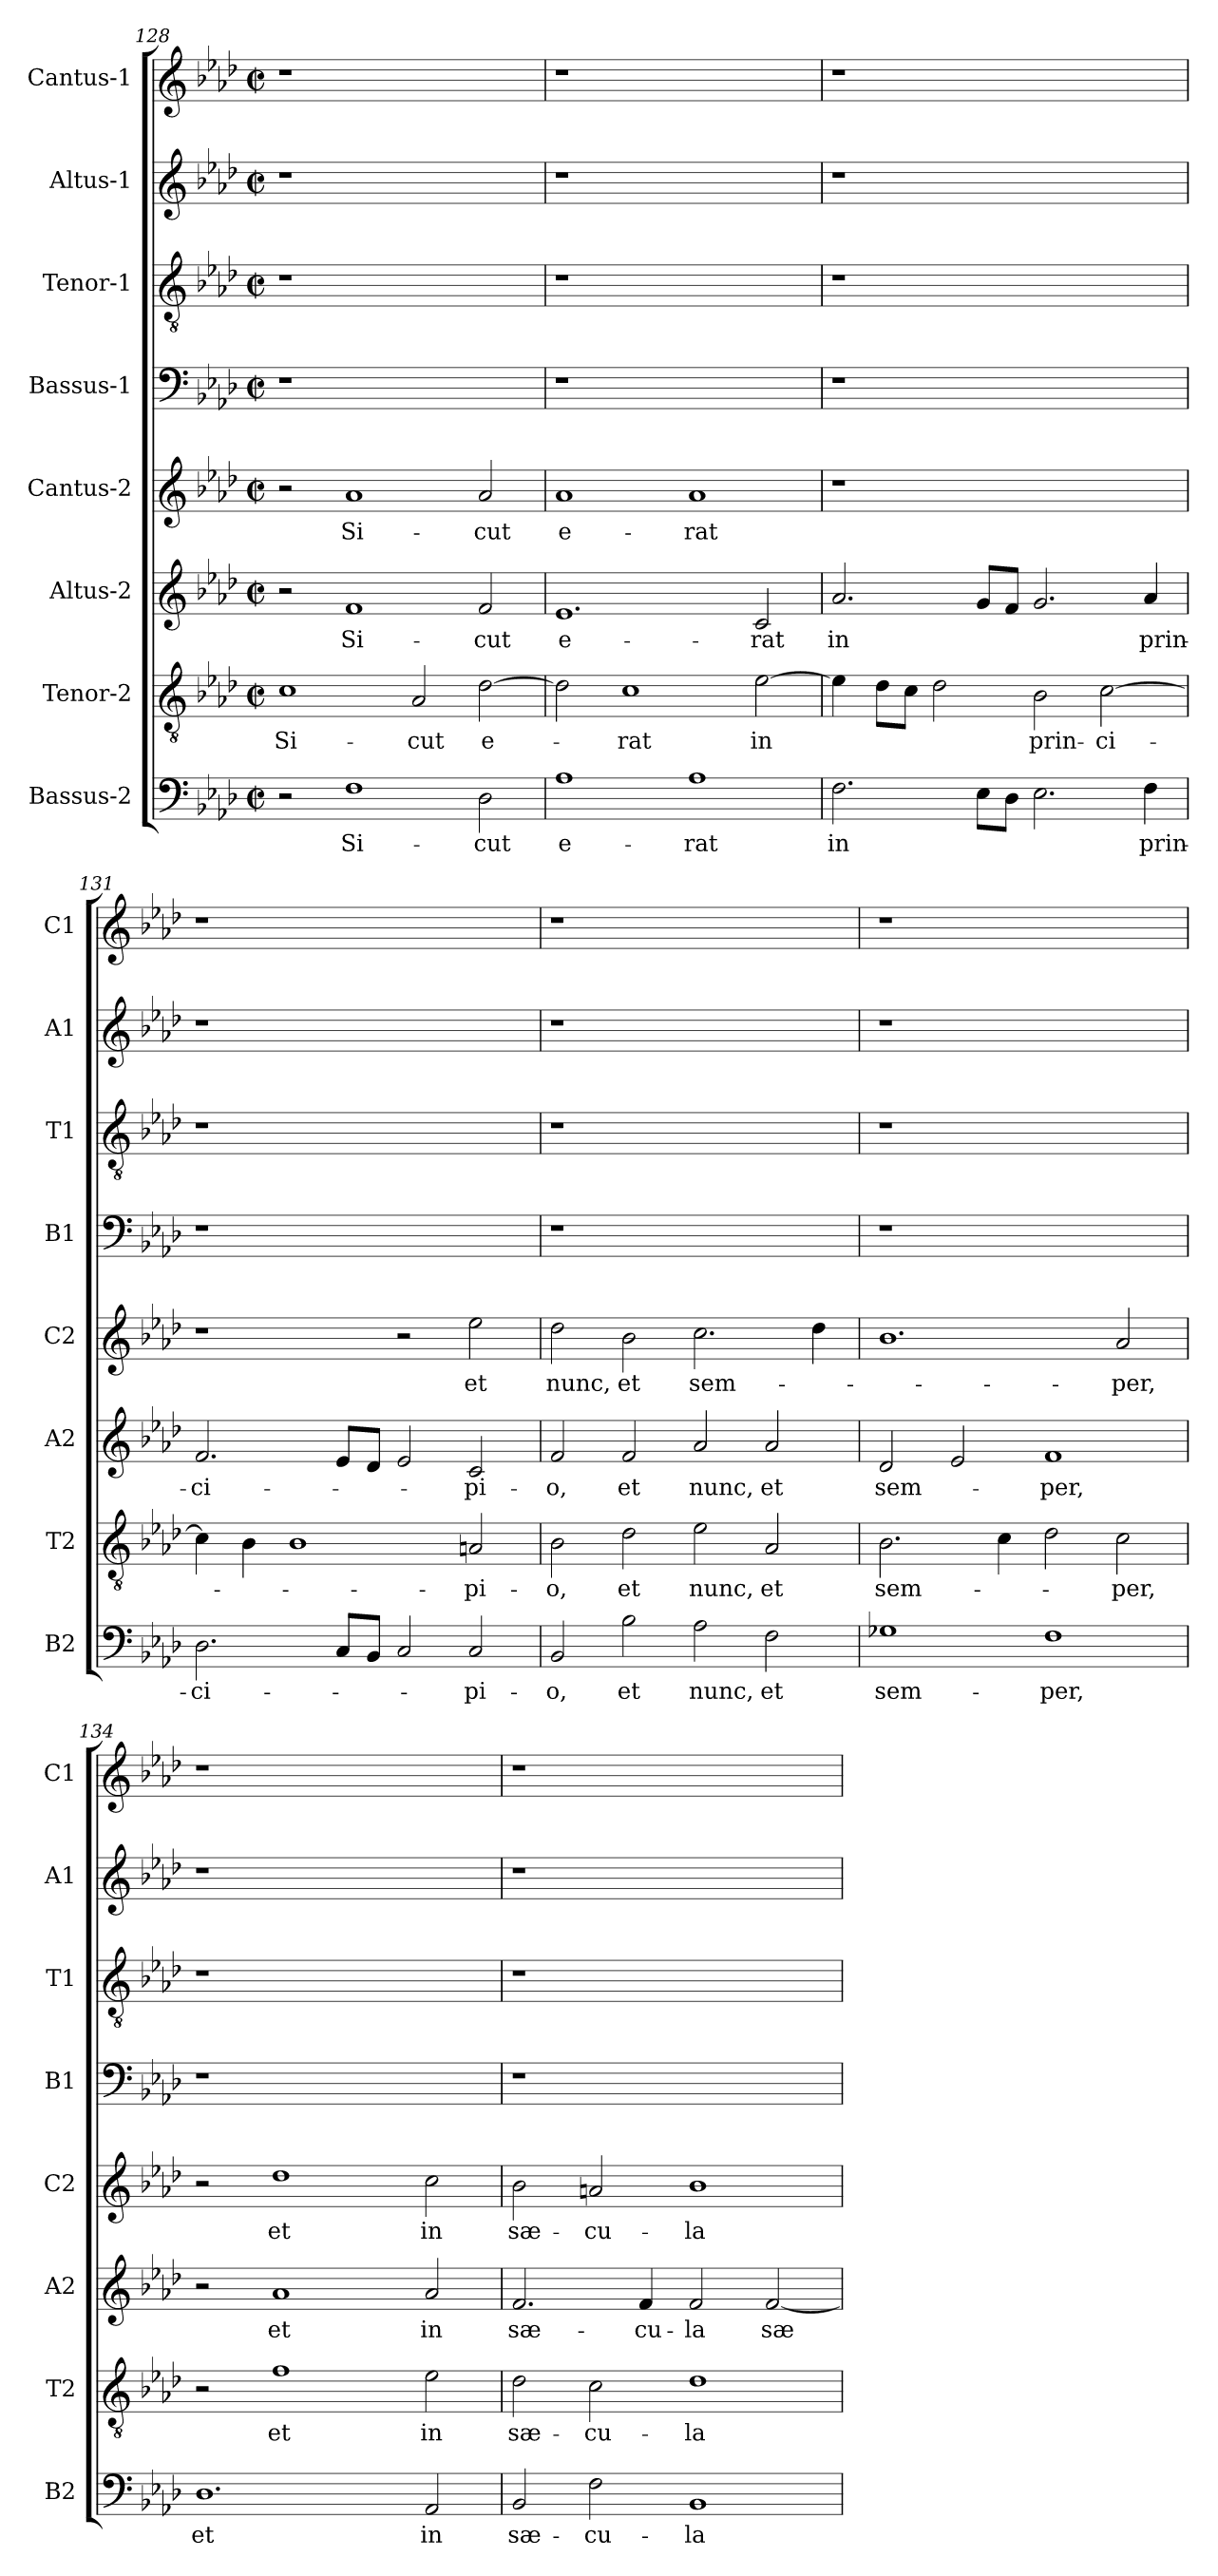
**kern	**text	**kern	**text	**kern	**text	**kern	**text	**kern	**kern	**kern	**kern
*part8	*part8	*part7	*part7	*part6	*part6	*part5	*part5	*part4	*part3	*part2	*part1
*staff8	*staff8	*staff7	*staff7	*staff6	*staff6	*staff5	*staff5	*staff4	*staff3	*staff2	*staff1
*I"Bassus-2	*	*I"Tenor-2	*	*I"Altus-2	*	*I"Cantus-2	*	*I"Bassus-1	*I"Tenor-1	*I"Altus-1	*I"Cantus-1
*I'B2	*	*I'T2	*	*I'A2	*	*I'C2	*	*I'B1	*I'T1	*I'A1	*I'C1
!!LO:LB:g=z
*clefF4	*	*clefGv2	*	*clefG2	*	*clefG2	*	*clefF4	*clefGv2	*clefG2	*clefG2
*k[b-e-a-d-]	*	*k[b-e-a-d-]	*	*k[b-e-a-d-]	*	*k[b-e-a-d-]	*	*k[b-e-a-d-]	*k[b-e-a-d-]	*k[b-e-a-d-]	*k[b-e-a-d-]
*A-:	*	*A-:	*	*A-:	*	*A-:	*	*A-:	*A-:	*A-:	*A-:
*M2/2	*	*M2/2	*	*M2/2	*	*M2/2	*	*M2/2	*M2/2	*M2/2	*M2/2
*met(c|)	*	*met(c|)	*	*met(c|)	*	*met(c|)	*	*met(c|)	*met(c|)	*met(c|)	*met(c|)
=128	=128	=128	=128	=128	=128	=128	=128	=128	=128	=128	=128
!	!	!	!LO:LY:b	!	!	!	!	!	!	!	!
2r	.	1c	Si-	2r	.	2r	.	1r	1r	1r	1r
!	!LO:LY:b	!	!	!	!LO:LY:b	!	!LO:LY:b	!	!	!	!
1F	Si-	.	.	1f	Si-	1a-	Si-	.	.	.	.
!	!	!	!LO:LY:b	!	!	!	!	!	!	!	!
.	.	2A-/	-cut	.	.	.	.	1ryy	1ryy	1ryy	1ryy
!	!LO:LY:b	!	!LO:LY:b	!	!LO:LY:b	!	!LO:LY:b	!	!	!	!
2D-\	-cut	[2d-\	e-	2f/	-cut	2a-/	-cut	.	.	.	.
=129	=129	=129	=129	=129	=129	=129	=129	=129	=129	=129	=129
!	!LO:LY:b	!	!	!	!LO:LY:b	!	!LO:LY:b	!	!	!	!
1A-	e-	2d-\]	.	1.e-	e-	1a-	e-	1r	1r	1r	1r
!	!	!	!LO:LY:b	!	!	!	!	!	!	!	!
.	.	1c	-rat	.	.	.	.	.	.	.	.
!	!LO:LY:b	!	!	!	!	!	!LO:LY:b	!	!	!	!
1A-	-rat	.	.	.	.	1a-	-rat	1ryy	1ryy	1ryy	1ryy
!	!	!	!LO:LY:b	!	!LO:LY:b	!	!	!	!	!	!
.	.	[2e-\	in	2c/	-rat	.	.	.	.	.	.
=130	=130	=130	=130	=130	=130	=130	=130	=130	=130	=130	=130
!	!LO:LY:b	!	!	!	!LO:LY:b	!	!	!	!	!	!
2.F\	in	4e-\]	.	2.a-/	in	1r	.	1r	1r	1r	1r
.	.	8d-\L	.	.	.	.	.	.	.	.	.
.	.	8c\J	.	.	.	.	.	.	.	.	.
.	.	2d-\	.	.	.	.	.	.	.	.	.
8E-\L	.	.	.	8g/L	.	.	.	.	.	.	.
8D-\J	.	.	.	8f/J	.	.	.	.	.	.	.
!	!	!	!LO:LY:b	!	!	!	!	!	!	!	!
2.E-\	.	2B-\	prin-	2.g/	.	1ryy	.	1ryy	1ryy	1ryy	1ryy
!	!	!	!LO:LY:b	!	!	!	!	!	!	!	!
.	.	[2c\	-ci-	.	.	.	.	.	.	.	.
!	!LO:LY:b	!	!	!	!LO:LY:b	!	!	!	!	!	!
4F\	prin-	.	.	4a-/	prin-	.	.	.	.	.	.
=131	=131	=131	=131	=131	=131	=131	=131	=131	=131	=131	=131
!	!LO:LY:b	!	!	!	!LO:LY:b	!	!	!	!	!	!
2.D-\	-ci-	4c\]	.	2.f/	-ci-	1r	.	1r	1r	1r	1r
.	.	4B-\	.	.	.	.	.	.	.	.	.
.	.	1B-	.	.	.	.	.	.	.	.	.
8C/L	.	.	.	8e-/L	.	.	.	.	.	.	.
8BB-/J	.	.	.	8d-/J	.	.	.	.	.	.	.
2C/	.	.	.	2e-/	.	2r	.	1ryy	1ryy	1ryy	1ryy
!	!LO:LY:b	!	!LO:LY:b	!	!LO:LY:b	!	!LO:LY:b	!	!	!	!
2C/	-pi-	2An/	-pi-	2c/	-pi-	2ee-\	et	.	.	.	.
=132	=132	=132	=132	=132	=132	=132	=132	=132	=132	=132	=132
!	!LO:LY:b	!	!LO:LY:b	!	!LO:LY:b	!	!LO:LY:b	!	!	!	!
2BB-/	-o,	2B-\	-o,	2f/	-o,	2dd-\	nunc,	1r	1r	1r	1r
!	!LO:LY:b	!	!LO:LY:b	!	!LO:LY:b	!	!LO:LY:b	!	!	!	!
2B-\	et	2d-\	et	2f/	et	2b-\	et	.	.	.	.
!	!LO:LY:b	!	!LO:LY:b	!	!LO:LY:b	!	!LO:LY:b	!	!	!	!
2A-\	nunc,	2e-\	nunc,	2a-/	nunc,	2.cc\	sem-	1ryy	1ryy	1ryy	1ryy
!	!LO:LY:b	!	!LO:LY:b	!	!LO:LY:b	!	!	!	!	!	!
2F\	et	2A-/	et	2a-/	et	.	.	.	.	.	.
.	.	.	.	.	.	4dd-\	.	.	.	.	.
=133	=133	=133	=133	=133	=133	=133	=133	=133	=133	=133	=133
!	!LO:LY:b	!	!LO:LY:b	!	!LO:LY:b	!	!	!	!	!	!
1G-X	sem-	2.B-\	sem-	2d-/	sem-	1.b-	.	1r	1r	1r	1r
.	.	.	.	2e-/	.	.	.	.	.	.	.
.	.	4c\	.	.	.	.	.	.	.	.	.
!	!LO:LY:b	!	!	!	!LO:LY:b	!	!	!	!	!	!
1F	-per,	2d-\	.	1f	-per,	.	.	1ryy	1ryy	1ryy	1ryy
!	!	!	!LO:LY:b	!	!	!	!LO:LY:b	!	!	!	!
.	.	2c\	-per,	.	.	2a-/	-per,	.	.	.	.
!!LO:LB:g=z
=134	=134	=134	=134	=134	=134	=134	=134	=134	=134	=134	=134
!	!LO:LY:b	!	!	!	!	!	!	!	!	!	!
1.D-	et	2r	.	2r	.	2r	.	1r	1r	1r	1r
!	!	!	!LO:LY:b	!	!LO:LY:b	!	!LO:LY:b	!	!	!	!
.	.	1f	et	1a-	et	1dd-	et	.	.	.	.
.	.	.	.	.	.	.	.	1ryy	1ryy	1ryy	1ryy
!	!LO:LY:b	!	!LO:LY:b	!	!LO:LY:b	!	!LO:LY:b	!	!	!	!
2AA-/	in	2e-\	in	2a-/	in	2cc\	in	.	.	.	.
=135	=135	=135	=135	=135	=135	=135	=135	=135	=135	=135	=135
!	!LO:LY:b	!	!LO:LY:b	!	!LO:LY:b	!	!LO:LY:b	!	!	!	!
2BB-/	sæ-	2d-\	sæ-	2.f/	sæ-	2b-\	sæ-	1r	1r	1r	1r
!	!LO:LY:b	!	!LO:LY:b	!	!	!	!LO:LY:b	!	!	!	!
2F\	-cu-	2c\	-cu-	.	.	2an/	-cu-	.	.	.	.
!	!	!	!	!	!LO:LY:b	!	!	!	!	!	!
.	.	.	.	4f/	-cu-	.	.	.	.	.	.
!	!LO:LY:b	!	!LO:LY:b	!	!LO:LY:b	!	!LO:LY:b	!	!	!	!
1BB-	-la	1d-	-la	2f/	-la	1b-	-la	1ryy	1ryy	1ryy	1ryy
!	!	!	!	!	!LO:LY:b	!	!	!	!	!	!
.	.	.	.	[2f/	sæ-	.	.	.	.	.	.
=	=	=	=	=	=	=	=	=	=	=	=
*-	*-	*-	*-	*-	*-	*-	*-	*-	*-	*-	*-
